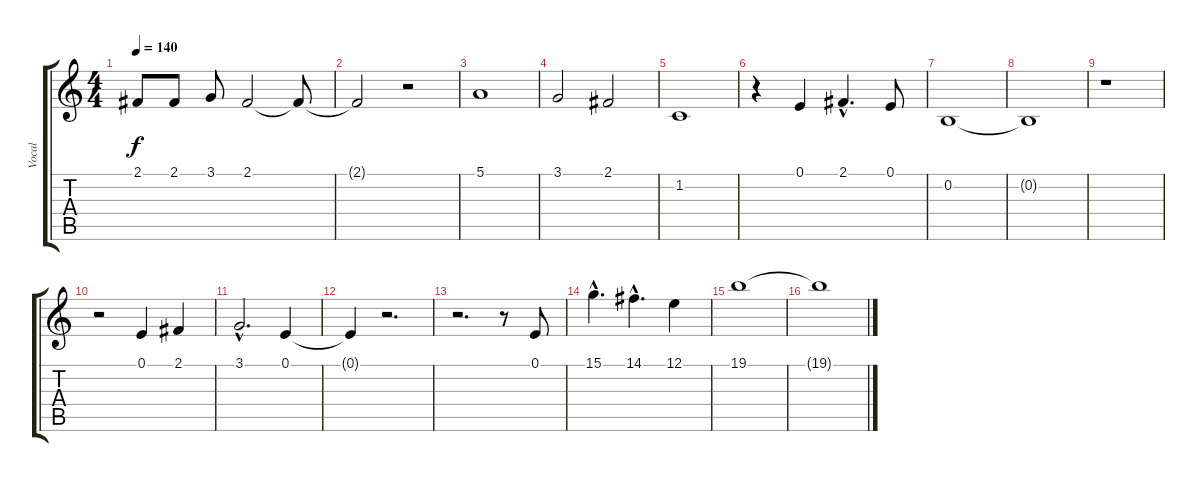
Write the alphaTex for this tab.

\track ("Vocal" "Vocal") {instrument tenorsax}
\staff {score tabs}
\tuning (E4 B3 G3 D3 A2 E2) {hide}
\ts (4 4)
\tempo 140
\clef g2
\ks c
2.1.8{dy f} 2.1.8 3.1.8 2.1.2 2.1{t}.8 |
2.1{t}.2 r.2 |
5.1.1 |
3.1.2 2.1.2 |
1.2.1 |
r.4 0.1.4 2.1{hac}.4{d} 0.1.8 |
0.2.1 |
0.2{t}.1 |
r.1 |
r.2 0.1.4 2.1.4 |
3.1{hac}.2{d} 0.1.4 |
0.1{t}.4 r.2{d} |
r.2{d} r.8 0.1.8 |
15.1{hac}.4{d} 14.1{hac}.4{d} 12.1.4 |
19.1.1 |
19.1{t}.1
